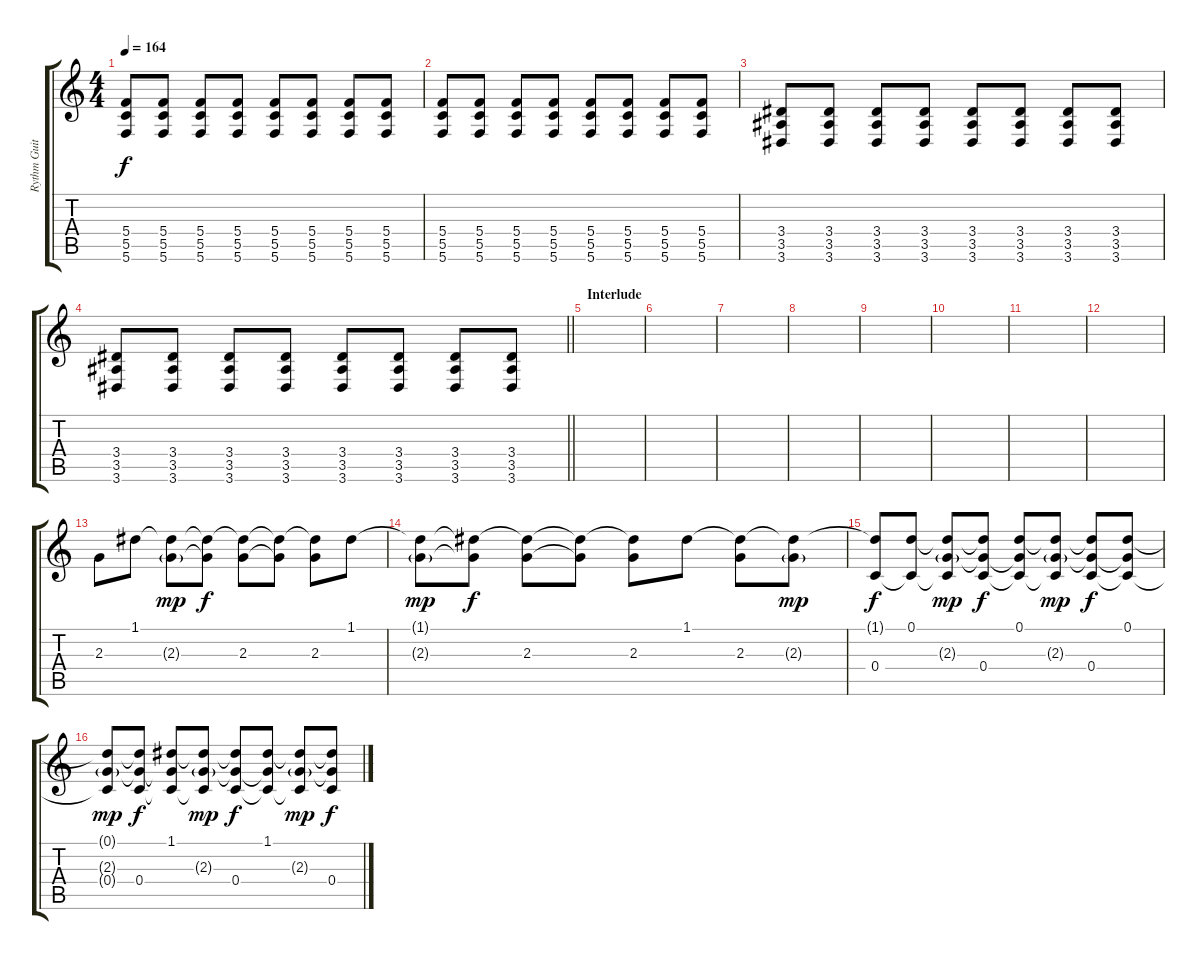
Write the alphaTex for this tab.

\track ("Rythm Guitar (Mätze)" "Rythm Guit") {instrument distortionguitar}
\staff {score tabs}
\tuning (D4 A3 F3 C3 G2 C2) {hide}
\ts (4 4)
\tempo 164
\clef g2
\ks c
(5.4 5.5 5.6).8{dy f} (5.4 5.5 5.6).8 (5.4 5.5 5.6).8 (5.4 5.5 5.6).8 (5.4 5.5 5.6).8 (5.4 5.5 5.6).8 (5.4 5.5 5.6).8 (5.4 5.5 5.6).8 |
(5.4 5.5 5.6).8 (5.4 5.5 5.6).8 (5.4 5.5 5.6).8 (5.4 5.5 5.6).8 (5.4 5.5 5.6).8 (5.4 5.5 5.6).8 (5.4 5.5 5.6).8 (5.4 5.5 5.6).8 |
(3.4 3.5 3.6).8 (3.4 3.5 3.6).8 (3.4 3.5 3.6).8 (3.4 3.5 3.6).8 (3.4 3.5 3.6).8 (3.4 3.5 3.6).8 (3.4 3.5 3.6).8 (3.4 3.5 3.6).8 |
\barLineRight lightlight
(3.4 3.5 3.6).8 (3.4 3.5 3.6).8 (3.4 3.5 3.6).8 (3.4 3.5 3.6).8 (3.4 3.5 3.6).8 (3.4 3.5 3.6).8 (3.4 3.5 3.6).8 (3.4 3.5 3.6).8 |
\section ("" "Interlude")
|
|
|
|
|
|
|
|
2.3.8{balance 4 instrument electricguitarclean} 1.1.8 (1.1{t} 2.3{g}).8{dy mp} (1.1{t} 2.3{t}).8{dy f} (1.1{t} 2.3).8 (1.1{t} 2.3{t}).8 (1.1{t} 2.3).8 1.1.8 |
(1.1{t} 2.3{g}).8{dy mp} (1.1{t} 2.3{t}).8{dy f} (1.1{t} 2.3).8 (1.1{t} 2.3{t}).8 (1.1{t} 2.3).8 1.1.8 (1.1{t} 2.3).8 (1.1{t} 2.3{g}).8{dy mp} |
(1.1{t} 0.4).8{dy f} (0.1 0.4{t}).8 (0.1{t} 2.3{g} 0.4{t}).8{dy mp} (0.1{t} 2.3{t} 0.4).8{dy f} (0.1 2.3{t} 0.4{t}).8 (0.1{t} 2.3{g} 0.4{t}).8{dy mp} (0.1{t} 2.3{t} 0.4).8{dy f} (0.1 2.3{t} 0.4{t}).8 |
(0.1{t} 2.3{g} 0.4{t}).8{dy mp} (0.1{t} 2.3{t} 0.4).8{dy f} (1.1 2.3{t} 0.4{t}).8 (1.1{t} 2.3{g} 0.4{t}).8{dy mp} (1.1{t} 2.3{t} 0.4).8{dy f} (1.1 2.3{t} 0.4{t}).8 (1.1{t} 2.3{g} 0.4{t}).8{dy mp} (1.1{t} 2.3{t} 0.4).8{dy f}
